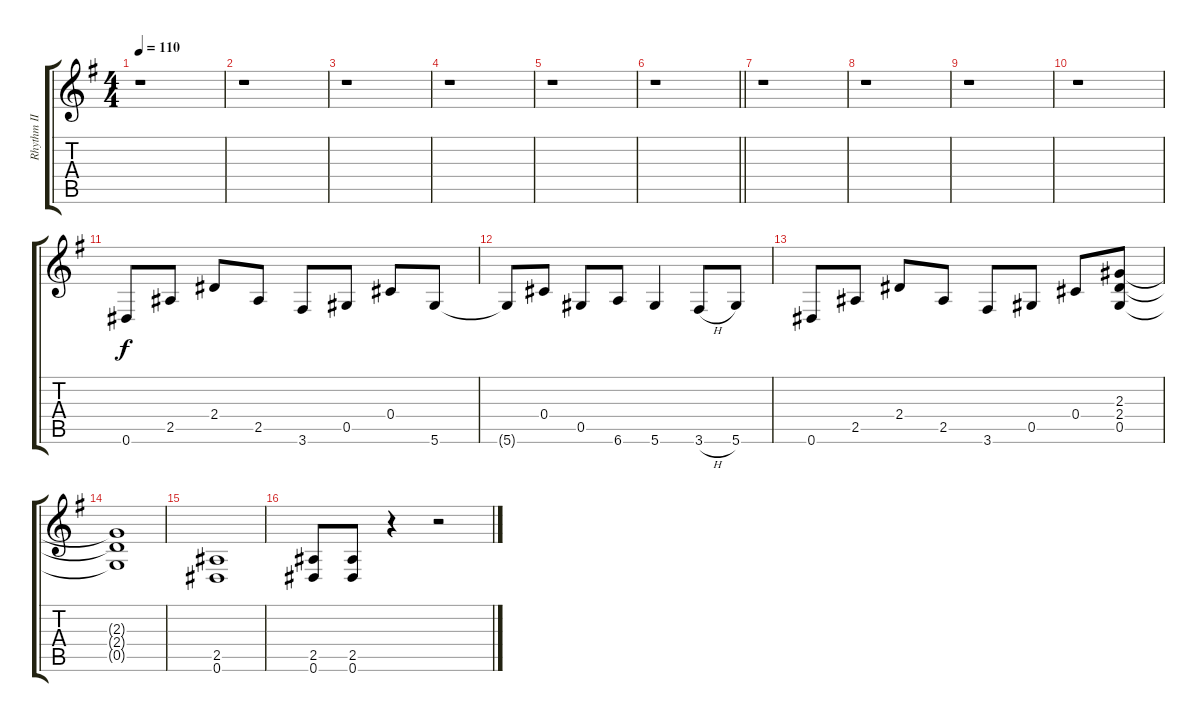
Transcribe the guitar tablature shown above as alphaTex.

\track ("Rhythm II" "Rhythm II") {instrument distortionguitar}
\staff {score tabs}
\tuning (Eb4 Bb3 Gb3 Db3 Ab2 Eb2) {hide}
\ts (4 4)
\tempo 110
\clef g2
\ks g
r.1{dy f} |
r.1 |
r.1 |
r.1 |
r.1 |
\barLineRight lightlight
r.1 |
r.1 |
r.1 |
r.1 |
r.1 |
0.6.8 2.5.8 2.4.8 2.5.8 3.6.8 0.5.8 0.4.8 5.6.8 |
5.6{t}.8 0.4.8 0.5.8 6.6.8 5.6.4 3.6{h}.8 5.6.8 |
0.6.8 2.5.8 2.4.8 2.5.8 3.6.8 0.5.8 0.4.8 (2.3 2.4 0.5).8 |
(2.3{t} 2.4{t} 0.5{t}).1 |
(2.5 0.6).1 |
(2.5 0.6).8 (2.5 0.6).8 r.4 r.2
